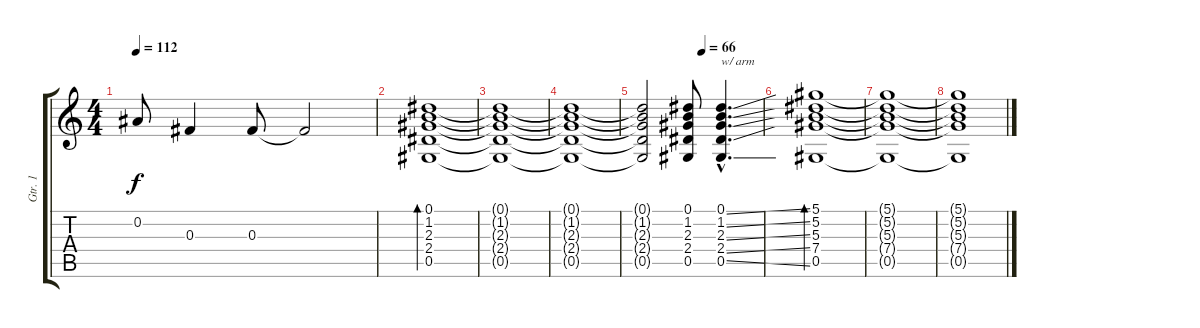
\track ("Gtr. 1" "Gtr. 1") {instrument distortionguitar}
\staff {score tabs}
\tuning (Eb4 Bb3 Gb3 Db3 Ab2 Eb2) {hide}
\ts (4 4)
\tempo 112
\clef g2
\ks c
0.2{t}.8{dy f} 0.3.4 0.3.8 0.3{t}.2 |
(0.1 1.2 2.3 2.4 0.5).1{bd 240} |
(0.1{t} 1.2{t} 2.3{t} 2.4{t} 0.5{t}).1 |
(0.1{t} 1.2{t} 2.3{t} 2.4{t} 0.5{t}).1 |
\tempo (60 0.5)
\tempo (66 0.5)
(0.1{t} 1.2{t} 2.3{t} 2.4{t} 0.5{t}).2 (0.1 1.2 2.3 2.4 0.5).8 (0.1{ss hac} 1.2{ss hac} 2.3{ss hac} 2.4{ss hac} 0.5{ss hac}).4{d txt "w/ arm"} |
(5.1 5.2 5.3 7.4 0.5).1{bd 240} |
(5.1{t} 5.2{t} 5.3{t} 7.4{t} 0.5{t}).1 |
(5.1{t} 5.2{t} 5.3{t} 7.4{t} 0.5{t}).1
